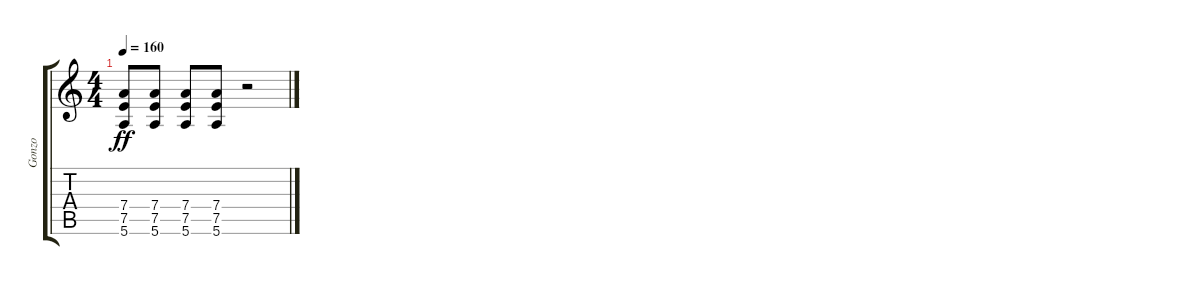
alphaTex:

\track ("Gonzo" "Gonzo") {instrument overdrivenguitar}
\staff {score tabs}
\tuning (E4 B3 G3 D3 A2 E2) {hide}
\ts (4 4)
\tempo 160
\clef g2
\ks c
(7.4 7.5 5.6).8{dy ff} (7.4 7.5 5.6).8 (7.4 7.5 5.6).8 (7.4 7.5 5.6).8 r.2
